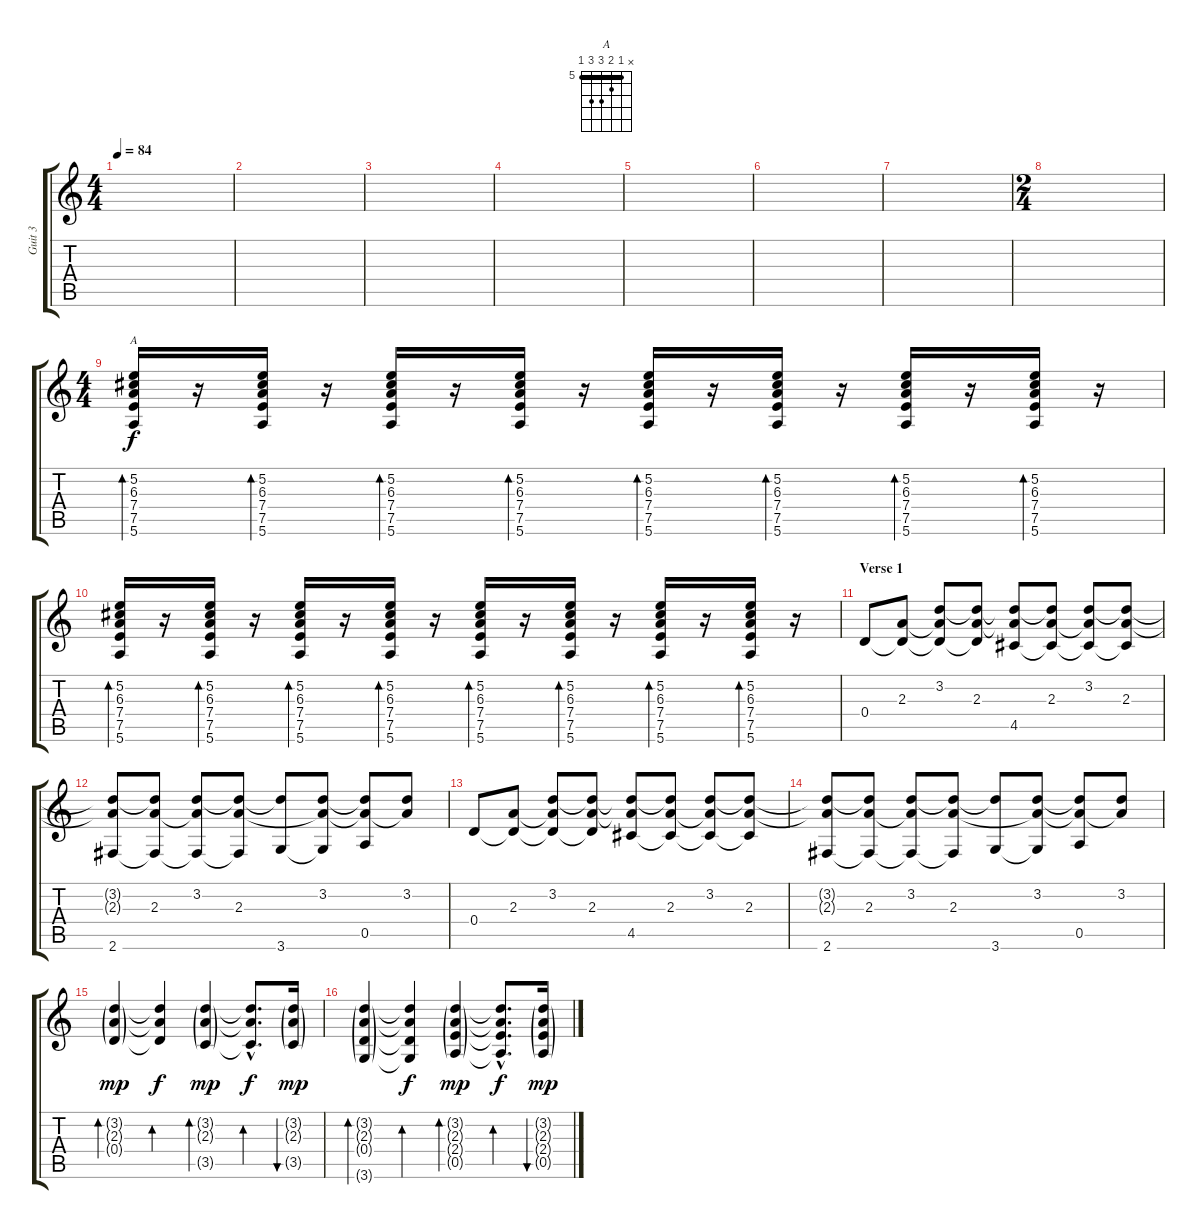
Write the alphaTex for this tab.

\track ("Guit 3" "Guit 3") {instrument acousticguitarsteel}
\staff {score tabs}
\tuning (E4 B3 G3 D3 A2 E2) {hide}
\chord ("A" x 5 6 7 7 5) {firstfret 5 barre 5}
\ts (4 4)
\tempo 84
\clef g2
\ks c
|
|
|
|
|
|
|
\ts (2 4)
|
\ts (4 4)
(5.2 6.3 7.4 7.5 5.6).16{bd 30 ch "A"} r.16 (5.2 6.3 7.4 7.5 5.6).16{bd 30} r.16 (5.2 6.3 7.4 7.5 5.6).16{bd 30} r.16 (5.2 6.3 7.4 7.5 5.6).16{bd 30} r.16 (5.2 6.3 7.4 7.5 5.6).16{bd 30} r.16 (5.2 6.3 7.4 7.5 5.6).16{bd 30} r.16 (5.2 6.3 7.4 7.5 5.6).16{bd 30} r.16 (5.2 6.3 7.4 7.5 5.6).16{bd 30} r.16 |
(5.2 6.3 7.4 7.5 5.6).16{bd 30} r.16 (5.2 6.3 7.4 7.5 5.6).16{bd 30} r.16 (5.2 6.3 7.4 7.5 5.6).16{bd 30} r.16 (5.2 6.3 7.4 7.5 5.6).16{bd 30} r.16 (5.2 6.3 7.4 7.5 5.6).16{bd 30} r.16 (5.2 6.3 7.4 7.5 5.6).16{bd 30} r.16 (5.2 6.3 7.4 7.5 5.6).16{bd 30} r.16 (5.2 6.3 7.4 7.5 5.6).16{bd 30} r.16 |
\section ("" "Verse 1")
0.4.8 (2.3 0.4{t}).8 (3.2 2.3{t} 0.4{t}).8 (3.2{t} 2.3 0.4{t}).8 (3.2{t} 2.3{t} 4.5).8 (3.2{t} 2.3 4.5{t}).8 (3.2 2.3{t} 4.5{t}).8 (3.2{t} 2.3 4.5{t}).8 |
(3.2{t} 2.3{t} 2.6).8 (3.2{t} 2.3 2.6{t}).8 (3.2 2.3{t} 2.6{t}).8 (3.2{t} 2.3 2.6{t}).8 (3.2{t} 3.6).8 (3.2 2.3{t} 3.6{t}).8 (3.2{t} 2.3{t} 0.5).8 (3.2 2.3{t}).8 |
0.4.8 (2.3 0.4{t}).8 (3.2 2.3{t} 0.4{t}).8 (3.2{t} 2.3 0.4{t}).8 (3.2{t} 2.3{t} 4.5).8 (3.2{t} 2.3 4.5{t}).8 (3.2 2.3{t} 4.5{t}).8 (3.2{t} 2.3 4.5{t}).8 |
(3.2{t} 2.3{t} 2.6).8 (3.2{t} 2.3 2.6{t}).8 (3.2 2.3{t} 2.6{t}).8 (3.2{t} 2.3 2.6{t}).8 (3.2{t} 3.6).8 (3.2 2.3{t} 3.6{t}).8 (3.2{t} 2.3{t} 0.5).8 (3.2 2.3{t}).8 |
(3.2{g} 2.3{g} 0.4{g}).4{bd 60 dy mp} (3.2{t} 2.3{t} 0.4{t}).4{bd 60 dy f} (3.2{g} 2.3{g} 3.5{g}).4{bd 60 dy mp} (3.2{hac t} 2.3{hac t} 3.5{hac t}).8{d bd 60 dy f} (3.2{g} 2.3{g} 3.5{g}).16{bu 60 dy mp} |
(3.2{g} 2.3{g} 0.4{g} 3.6{g}).4{bd 60} (3.2{t} 2.3{t} 0.4{t} 3.6{t}).4{bd 60 dy f} (3.2{g} 2.3{g} 2.4{g} 0.5{g}).4{bd 60 dy mp} (3.2{hac t} 2.3{hac t} 2.4{hac t} 0.5{hac t}).8{d bd 60 dy f} (3.2{g} 2.3{g} 2.4{g} 0.5{g}).16{bu 60 dy mp}
